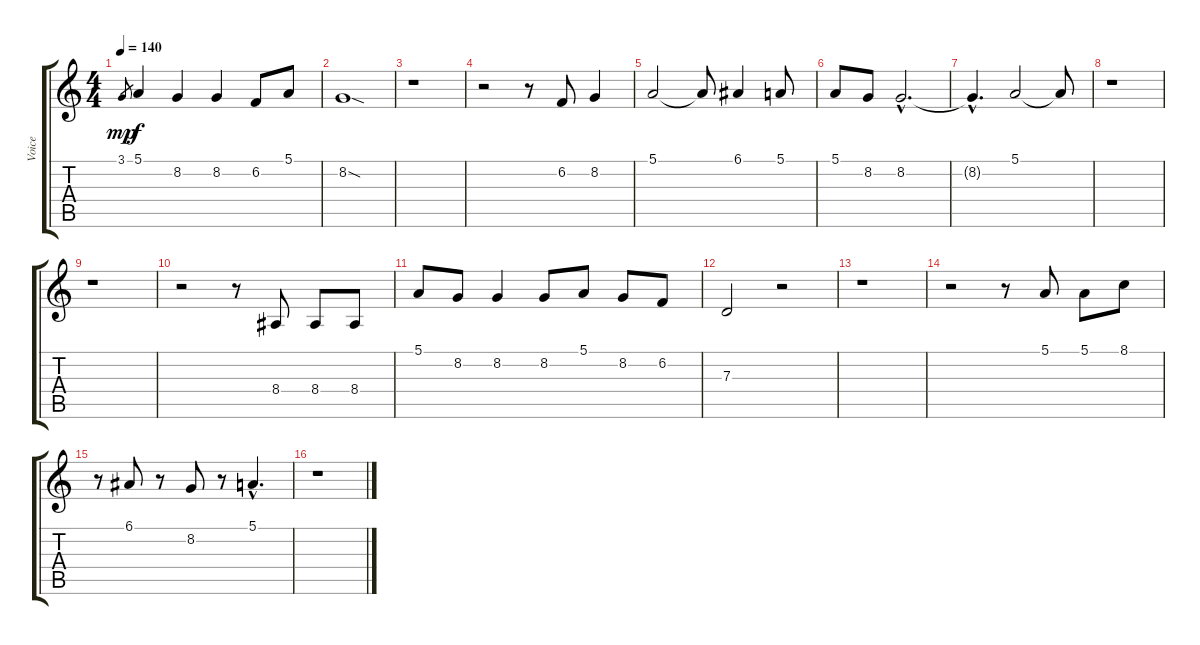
\track ("Voice" "Voice") {instrument englishhorn}
\staff {score tabs}
\tuning (E4 B3 G3 D3 A2 E2) {hide}
\ts (4 4)
\tempo 140
\clef g2
\ks c
3.1.8{gr dy mp} 5.1.4{dy f} 8.2.4 8.2.4 6.2.8 5.1.8 |
8.2{sod}.1 |
r.1 |
r.2 r.8 6.2.8 8.2.4 |
5.1.2 5.1{t}.8 6.1.4 5.1.8 |
5.1.8 8.2.8 8.2{hac}.2{d} |
8.2{hac t}.4{d} 5.1.2 5.1{t}.8 |
r.1 |
r.1 |
r.2 r.8 8.4.8 8.4.8 8.4.8 |
5.1.8 8.2.8 8.2.4 8.2.8 5.1.8 8.2.8 6.2.8 |
7.3.2 r.2 |
r.1 |
r.2 r.8 5.1.8 5.1.8 8.1.8 |
r.8 6.1.8 r.8 8.2.8 r.8 5.1{hac}.4{d} |
r.1
